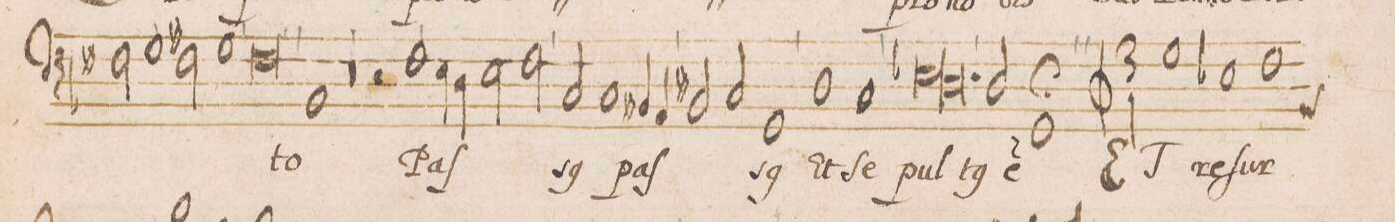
**kern	**text
*I"BASVS	*
*clefF4	*
*k[b-]	*
*met(C|)	*
*M2/1	*
2F#X\	.
1G\	.
=88-	=88-
2F#X\	.
1G\	.
=89-	=89-
0Fny\	.
=90-	=90-
1BB-/	to
0r	.
=91-	=91-
2r	.
1F\	Paſ-
=92-	=92-
4E\	.
4D\	.
2E\	.
2F\	.
=93-	=93-
2C/	-s(us)
1C/	paſ-
4BBn/	.
4AA/	.
=94-	=94-
2BBn/	.
2C/	.
1GG/	-s(us)
=95-	=95-
1D\	Et
1C/	ſe-
=96-	=96-
*lig	*
1E-X\	-pul-
1.D\	.
*Xlig	*
=97-	=97-
2D/	-tu(s)
1GG/;l	e(st)
=98-	=98-
*M3/1	*
*met(O|)	*
1G\	ET
1E-X\	re-
1F\	-ſur-
*-	*-
